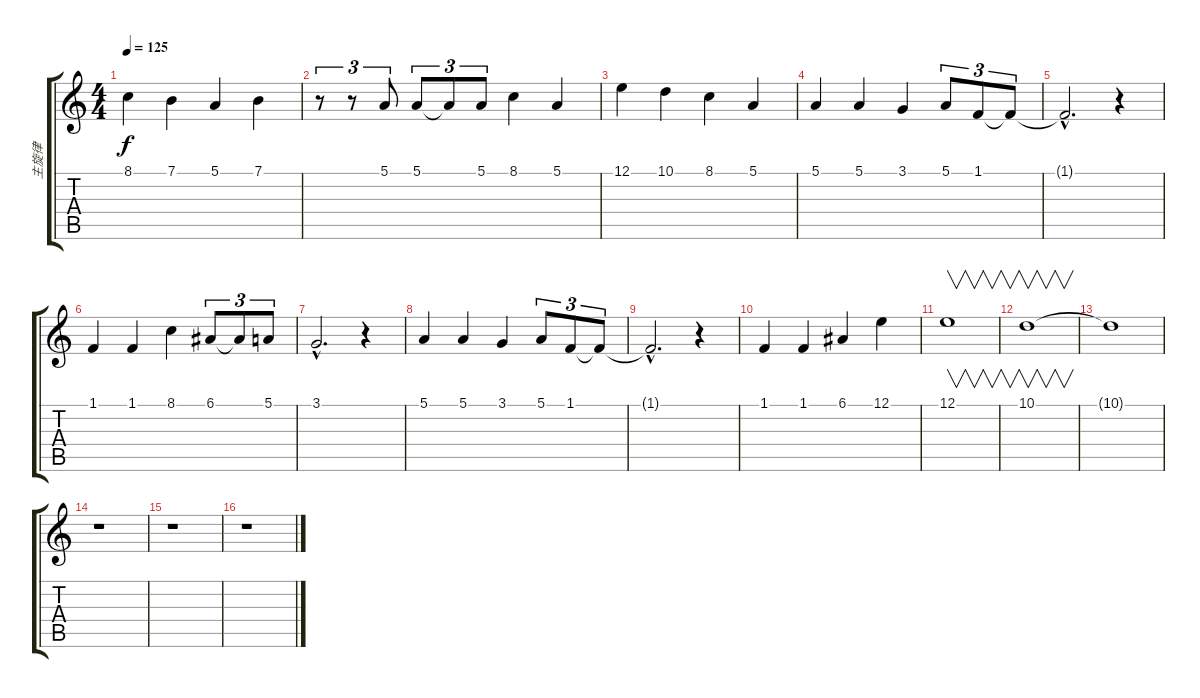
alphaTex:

\track ("主旋律" "主旋律") {instrument choiraahs}
\staff {score tabs}
\tuning (E4 B3 G3 D3 A2 E2) {hide}
\ts (4 4)
\tempo 125
\clef g2
\ks c
8.1.4{dy f} 7.1.4 5.1.4 7.1.4 |
r.8{tu (3 2)} r.8{tu (3 2)} 5.1.8{tu (3 2)} 5.1.8{tu (3 2)} 5.1{t}.8{tu (3 2)} 5.1.8{tu (3 2)} 8.1.4 5.1.4 |
12.1.4 10.1.4 8.1.4 5.1.4 |
5.1.4 5.1.4 3.1.4 5.1.8{tu (3 2)} 1.1.8{tu (3 2)} 1.1{t}.8{tu (3 2)} |
1.1{hac t}.2{d} r.4 |
1.1.4 1.1.4 8.1.4 6.1.8{tu (3 2)} 6.1{t}.8{tu (3 2)} 5.1.8{tu (3 2)} |
3.1{hac}.2{d} r.4 |
5.1.4 5.1.4 3.1.4 5.1.8{tu (3 2)} 1.1.8{tu (3 2)} 1.1{t}.8{tu (3 2)} |
1.1{hac t}.2{d} r.4 |
1.1.4 1.1.4 6.1.4 12.1.4 |
12.1.1{v} |
10.1.1{v} |
10.1{t}.1 |
r.1 |
r.1 |
r.1
